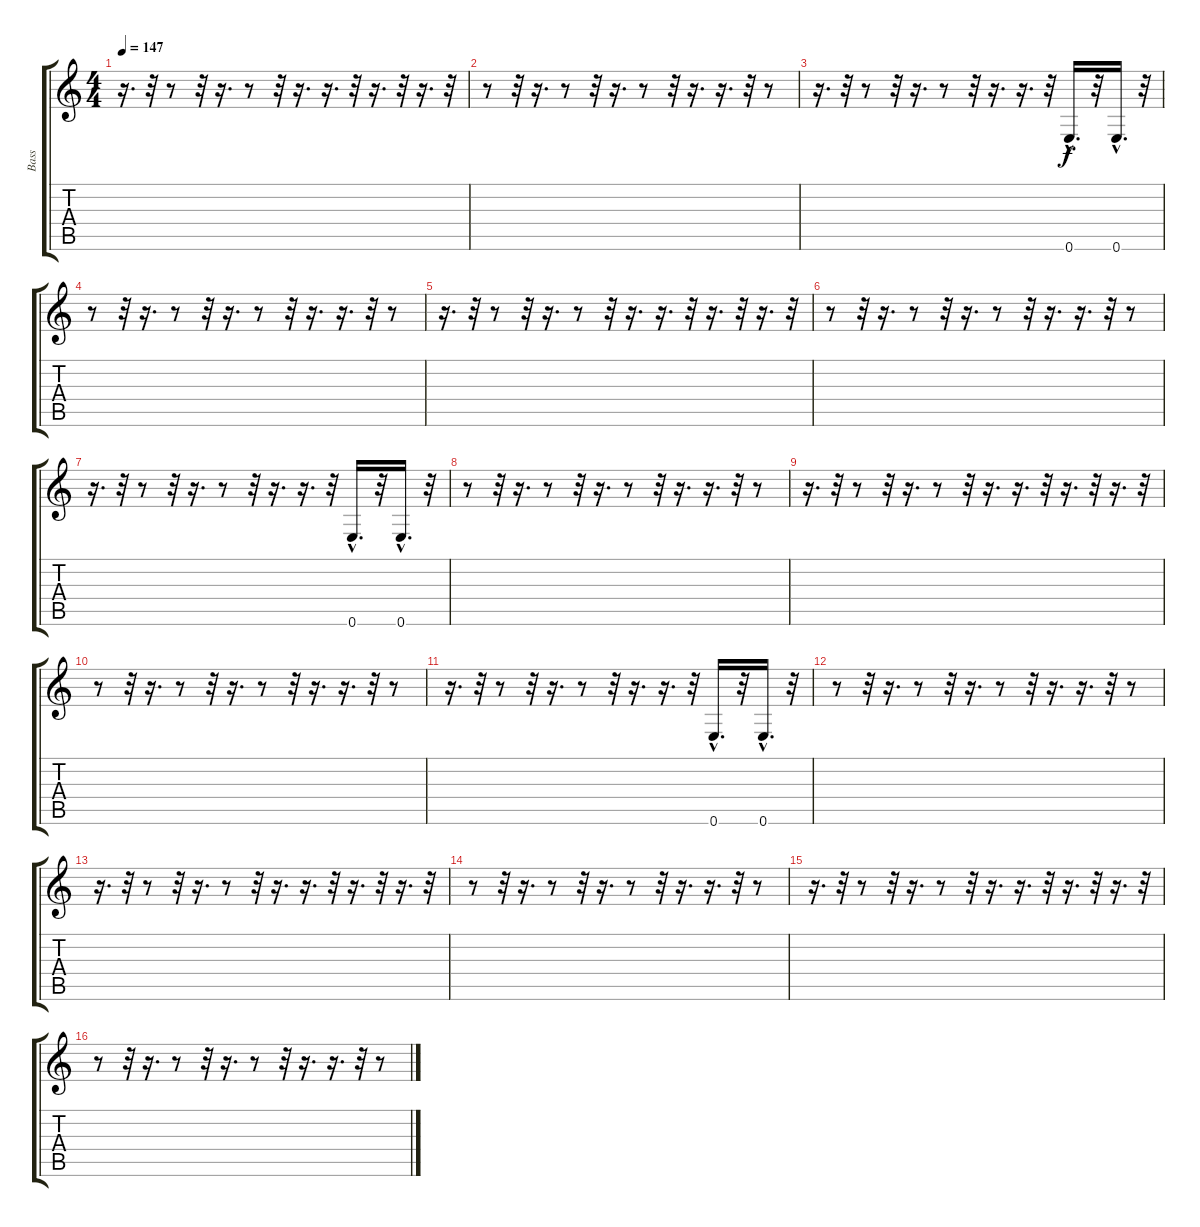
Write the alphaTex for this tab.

\track ("Bass" "Bass") {instrument electricbassfinger}
\staff {score tabs}
\tuning (E4 B3 G3 D3 A2 E2) {hide}
\ts (4 4)
\tempo 147
\clef g2
\ks c
r.16{d dy f} r.32 r.8 r.32 r.16{d} r.8 r.32 r.16{d} r.16{d} r.32 r.16{d} r.32 r.16{d} r.32 |
r.8 r.32 r.16{d} r.8 r.32 r.16{d} r.8 r.32 r.16{d} r.16{d} r.32 r.8 |
r.16{d} r.32 r.8 r.32 r.16{d} r.8 r.32 r.16{d} r.16{d} r.32 0.6{hac}.16{d} r.32 0.6{hac}.16{d} r.32 |
r.8 r.32 r.16{d} r.8 r.32 r.16{d} r.8 r.32 r.16{d} r.16{d} r.32 r.8 |
r.16{d} r.32 r.8 r.32 r.16{d} r.8 r.32 r.16{d} r.16{d} r.32 r.16{d} r.32 r.16{d} r.32 |
r.8 r.32 r.16{d} r.8 r.32 r.16{d} r.8 r.32 r.16{d} r.16{d} r.32 r.8 |
r.16{d} r.32 r.8 r.32 r.16{d} r.8 r.32 r.16{d} r.16{d} r.32 0.6{hac}.16{d} r.32 0.6{hac}.16{d} r.32 |
r.8 r.32 r.16{d} r.8 r.32 r.16{d} r.8 r.32 r.16{d} r.16{d} r.32 r.8 |
r.16{d} r.32 r.8 r.32 r.16{d} r.8 r.32 r.16{d} r.16{d} r.32 r.16{d} r.32 r.16{d} r.32 |
r.8 r.32 r.16{d} r.8 r.32 r.16{d} r.8 r.32 r.16{d} r.16{d} r.32 r.8 |
r.16{d} r.32 r.8 r.32 r.16{d} r.8 r.32 r.16{d} r.16{d} r.32 0.6{hac}.16{d} r.32 0.6{hac}.16{d} r.32 |
r.8 r.32 r.16{d} r.8 r.32 r.16{d} r.8 r.32 r.16{d} r.16{d} r.32 r.8 |
r.16{d} r.32 r.8 r.32 r.16{d} r.8 r.32 r.16{d} r.16{d} r.32 r.16{d} r.32 r.16{d} r.32 |
r.8 r.32 r.16{d} r.8 r.32 r.16{d} r.8 r.32 r.16{d} r.16{d} r.32 r.8 |
r.16{d} r.32 r.8 r.32 r.16{d} r.8 r.32 r.16{d} r.16{d} r.32 r.16{d} r.32 r.16{d} r.32 |
r.8 r.32 r.16{d} r.8 r.32 r.16{d} r.8 r.32 r.16{d} r.16{d} r.32 r.8
